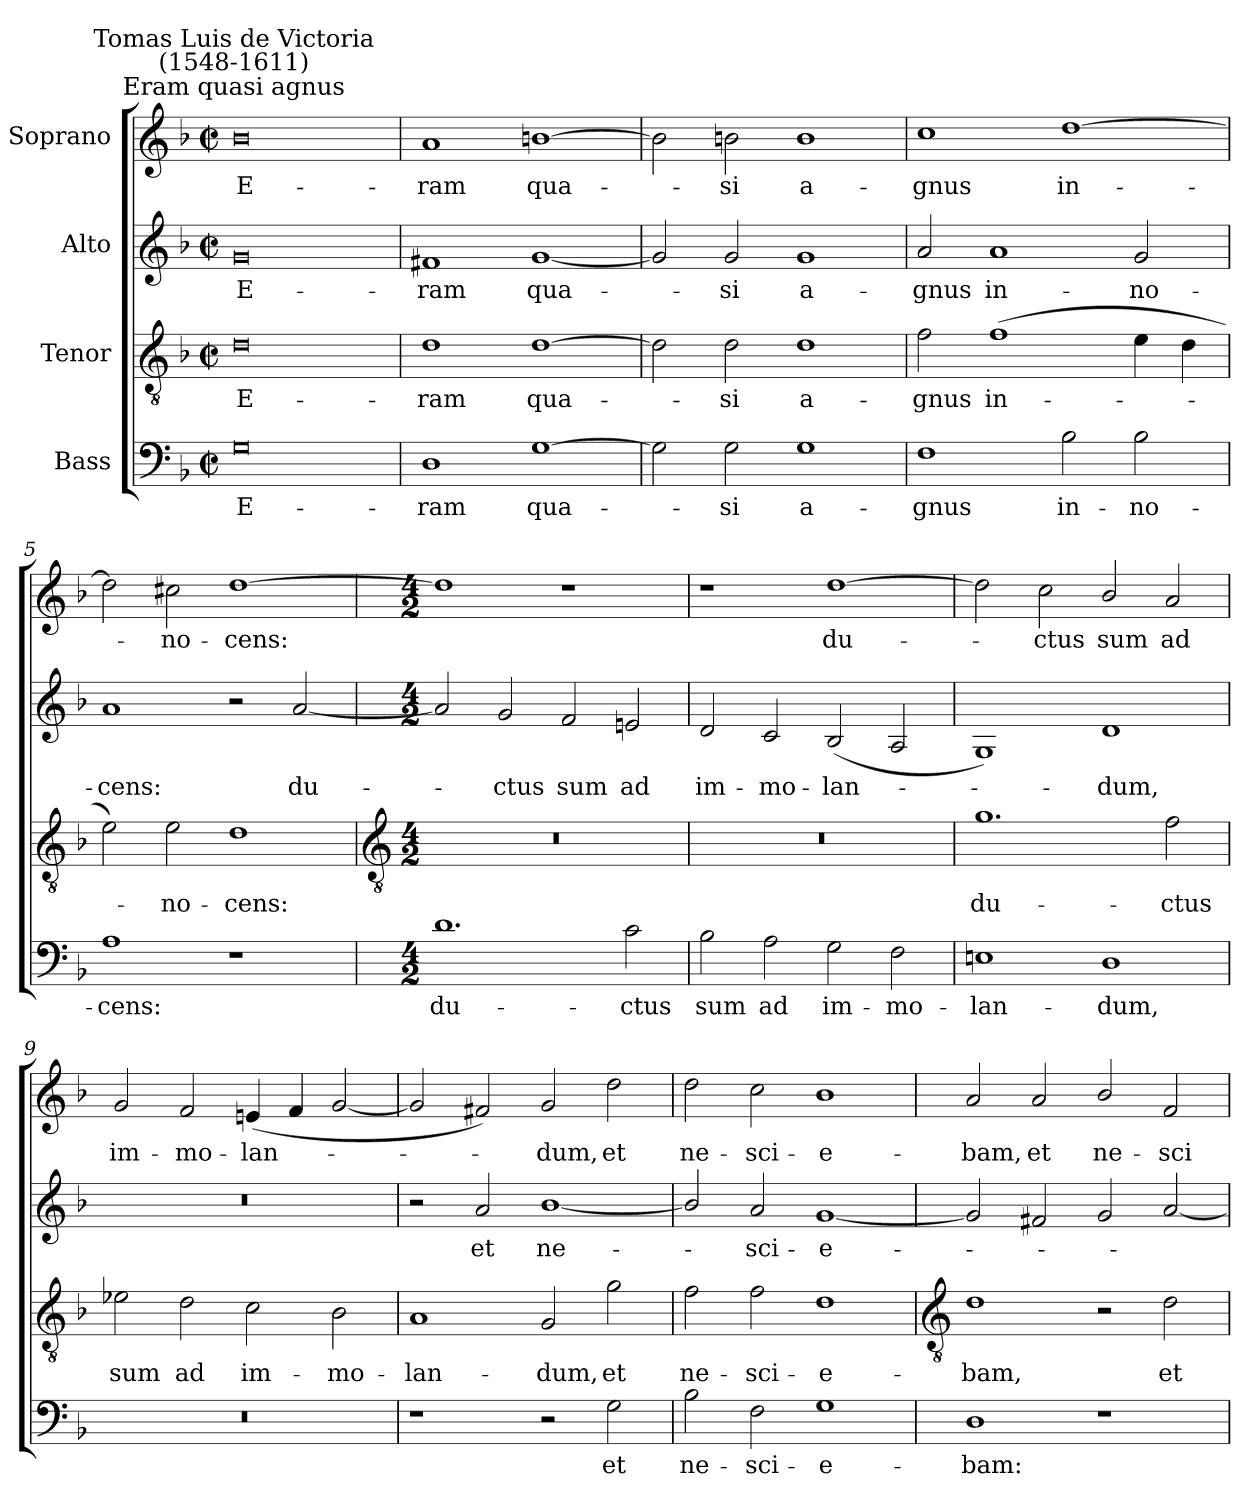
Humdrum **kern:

**kern	**text	**kern	**text	**kern	**text	**kern	**text
*part4	*part4	*part3	*part3	*part2	*part2	*part1	*part1
*staff4	*staff4	*staff3	*staff3	*staff2	*staff2	*staff1	*staff1
*I"Bass	*	*I"Tenor	*	*I"Alto	*	*I"Soprano	*
*clefF4	*	*clefGv2	*	*clefG2	*	*clefG2	*
*k[b-]	*	*k[b-]	*	*k[b-]	*	*k[b-]	*
*F:	*	*F:	*	*F:	*	*F:	*
*M4/2	*	*M4/2	*	*M4/2	*	*M4/2	*
*met(c|)	*	*met(c|)	*	*met(c|)	*	*met(c|)	*
=1	=1	=1	=1	=1	=1	=1	=1
!	!	!	!	!	!	!LO:TX:a:cj:t=Eram quasi agnus	!
!	!	!	!	!	!	!LO:TX:a:cj:t=Tomas Luis de Victoria\n(1548-1611)	!
!	!LO:LY:b	!	!LO:LY:b	!	!LO:LY:b	!	!LO:LY:b
0G	E-	0d	E-	0g	E-	0b-	E-
=2	=2	=2	=2	=2	=2	=2	=2
!	!LO:LY:b	!	!LO:LY:b	!	!LO:LY:b	!	!LO:LY:b
1D	-ram	1d	-ram	1f#X	-ram	1a	-ram
!	!LO:LY:b	!	!LO:LY:b	!	!LO:LY:b	!	!LO:LY:b
[1G	qua-	[1d	qua-	[1g	qua-	[1bn	qua-
=3	=3	=3	=3	=3	=3	=3	=3
2G]	.	2d]	.	2g]	.	2b]	.
!	!LO:LY:b	!	!LO:LY:b	!	!LO:LY:b	!	!LO:LY:b
2G	si	2d	si	2g	si	2b	si
!	!LO:LY:b	!	!LO:LY:b	!	!LO:LY:b	!	!LO:LY:b
1G	a-	1d	a-	1g	a-	1b	a-
=4	=4	=4	=4	=4	=4	=4	=4
!	!LO:LY:b	!	!LO:LY:b	!	!LO:LY:b	!	!LO:LY:b
1F	-gnus	2f	-gnus	2a	-gnus	1cc	-gnus
!	!	!	!LO:LY:b	!	!LO:LY:b	!	!
.	.	(>1f	in-	1a	in-	.	.
!	!LO:LY:b	!	!	!	!	!	!LO:LY:b
2B-	in-	.	.	.	.	[1dd	in-
!	!LO:LY:b	!	!	!	!LO:LY:b	!	!
2B-	-no-	4e	.	2g	-no-	.	.
.	.	4d	.	.	.	.	.
=5	=5	=5	=5	=5	=5	=5	=5
!	!LO:LY:b	!	!	!	!LO:LY:b	!	!
1A	-cens:	2e)	.	1a	-cens:	2dd]	.
!	!	!	!LO:LY:b	!	!	!	!LO:LY:b
.	.	2e	no-	.	.	2cc#X	no-
!	!	!	!LO:LY:b	!	!	!	!LO:LY:b
1r	.	1d	-cens:	2r	.	[1dd	-cens:
!	!	!	!	!	!LO:LY:b	!	!
.	.	.	.	[2a	du-	.	.
!!LO:LB:g=z
=6	=6	=6	=6	=6	=6	=6	=6
*	*	*clefGv2	*	*	*	*	*
*M4/2	*	*M4/2	*	*M4/2	*	*M4/2	*
!	!LO:LY:b	!	!	!	!	!	!
1.d	du-	0r	.	2a]	.	1dd]	.
!	!	!	!	!	!LO:LY:b	!	!
.	.	.	.	2g	ctus	.	.
!	!	!	!	!	!LO:LY:b	!	!
.	.	.	.	2f	sum	1r	.
!	!LO:LY:b	!	!	!	!LO:LY:b	!	!
2c	-ctus	.	.	2en	ad	.	.
=7	=7	=7	=7	=7	=7	=7	=7
!	!LO:LY:b	!	!	!	!LO:LY:b	!	!
2B-	sum	0r	.	2d	im-	1r	.
!	!LO:LY:b	!	!	!	!LO:LY:b	!	!
2A	ad	.	.	2c	-mo-	.	.
!	!LO:LY:b	!	!	!	!LO:LY:b	!	!LO:LY:b
2G	im-	.	.	(<2B-	-lan-	[1dd	du-
!	!LO:LY:b	!	!	!	!	!	!
2F	-mo-	.	.	2A	.	.	.
=8	=8	=8	=8	=8	=8	=8	=8
!	!LO:LY:b	!	!LO:LY:b	!	!	!	!
1En	-lan-	1.g	du-	1G)	.	2dd]	.
!	!	!	!	!	!	!	!LO:LY:b
.	.	.	.	.	.	2cc	ctus
!	!LO:LY:b	!	!	!	!LO:LY:b	!	!LO:LY:b
1D	-dum,	.	.	1d	dum,	2b-/	sum
!	!	!	!LO:LY:b	!	!	!	!LO:LY:b
.	.	2f	-ctus	.	.	2a	ad
=9	=9	=9	=9	=9	=9	=9	=9
!	!	!	!LO:LY:b	!	!	!	!LO:LY:b
0r	.	2e-X	sum	0r	.	2g	im-
!	!	!	!LO:LY:b	!	!	!	!LO:LY:b
.	.	2d	ad	.	.	2f	-mo-
!	!	!	!LO:LY:b	!	!	!	!LO:LY:b
.	.	2c	im-	.	.	(<4en	-lan-
.	.	.	.	.	.	4f	.
!	!	!	!LO:LY:b	!	!	!	!
.	.	2B-	-mo-	.	.	[2g	.
=10	=10	=10	=10	=10	=10	=10	=10
!	!	!	!LO:LY:b	!	!	!	!
1r	.	1A	-lan-	2r	.	2g]	.
!	!	!	!	!	!LO:LY:b	!	!
.	.	.	.	2a	et	2f#X)	.
!	!	!	!LO:LY:b	!	!LO:LY:b	!	!LO:LY:b
2r	.	2G	-dum,	[1b-/	ne-	2g	dum,
!	!LO:LY:b	!	!LO:LY:b	!	!	!	!LO:LY:b
2G	et	2g	et	.	.	2dd	et
=11	=11	=11	=11	=11	=11	=11	=11
!	!LO:LY:b	!	!LO:LY:b	!	!	!	!LO:LY:b
2B-	ne-	2f	ne-	2b-/]	.	2dd	ne-
!	!LO:LY:b	!	!LO:LY:b	!	!LO:LY:b	!	!LO:LY:b
2F	-sci-	2f	-sci-	2a	sci-	2cc	-sci-
!	!LO:LY:b	!	!LO:LY:b	!	!LO:LY:b	!	!LO:LY:b
1G	-e-	1d	-e-	[1g	-e-	1b-	-e-
!!LO:LB:g=z
=12	=12	=12	=12	=12	=12	=12	=12
*	*	*clefGv2	*	*	*	*	*
!	!LO:LY:b	!	!LO:LY:b	!	!	!	!LO:LY:b
1D	-bam:	1d	-bam,	2g]	.	2a	-bam,
!	!	!	!	!	!	!	!LO:LY:b
.	.	.	.	2f#X	.	2a	et
!	!	!	!	!	!	!	!LO:LY:b
1r	.	2r	.	2g	.	2b-/	ne-
!	!	!	!LO:LY:b	!	!	!	!LO:LY:b
.	.	2d	et	[2a	.	2f	-sci-
=	=	=	=	=	=	=	=
*-	*-	*-	*-	*-	*-	*-	*-
